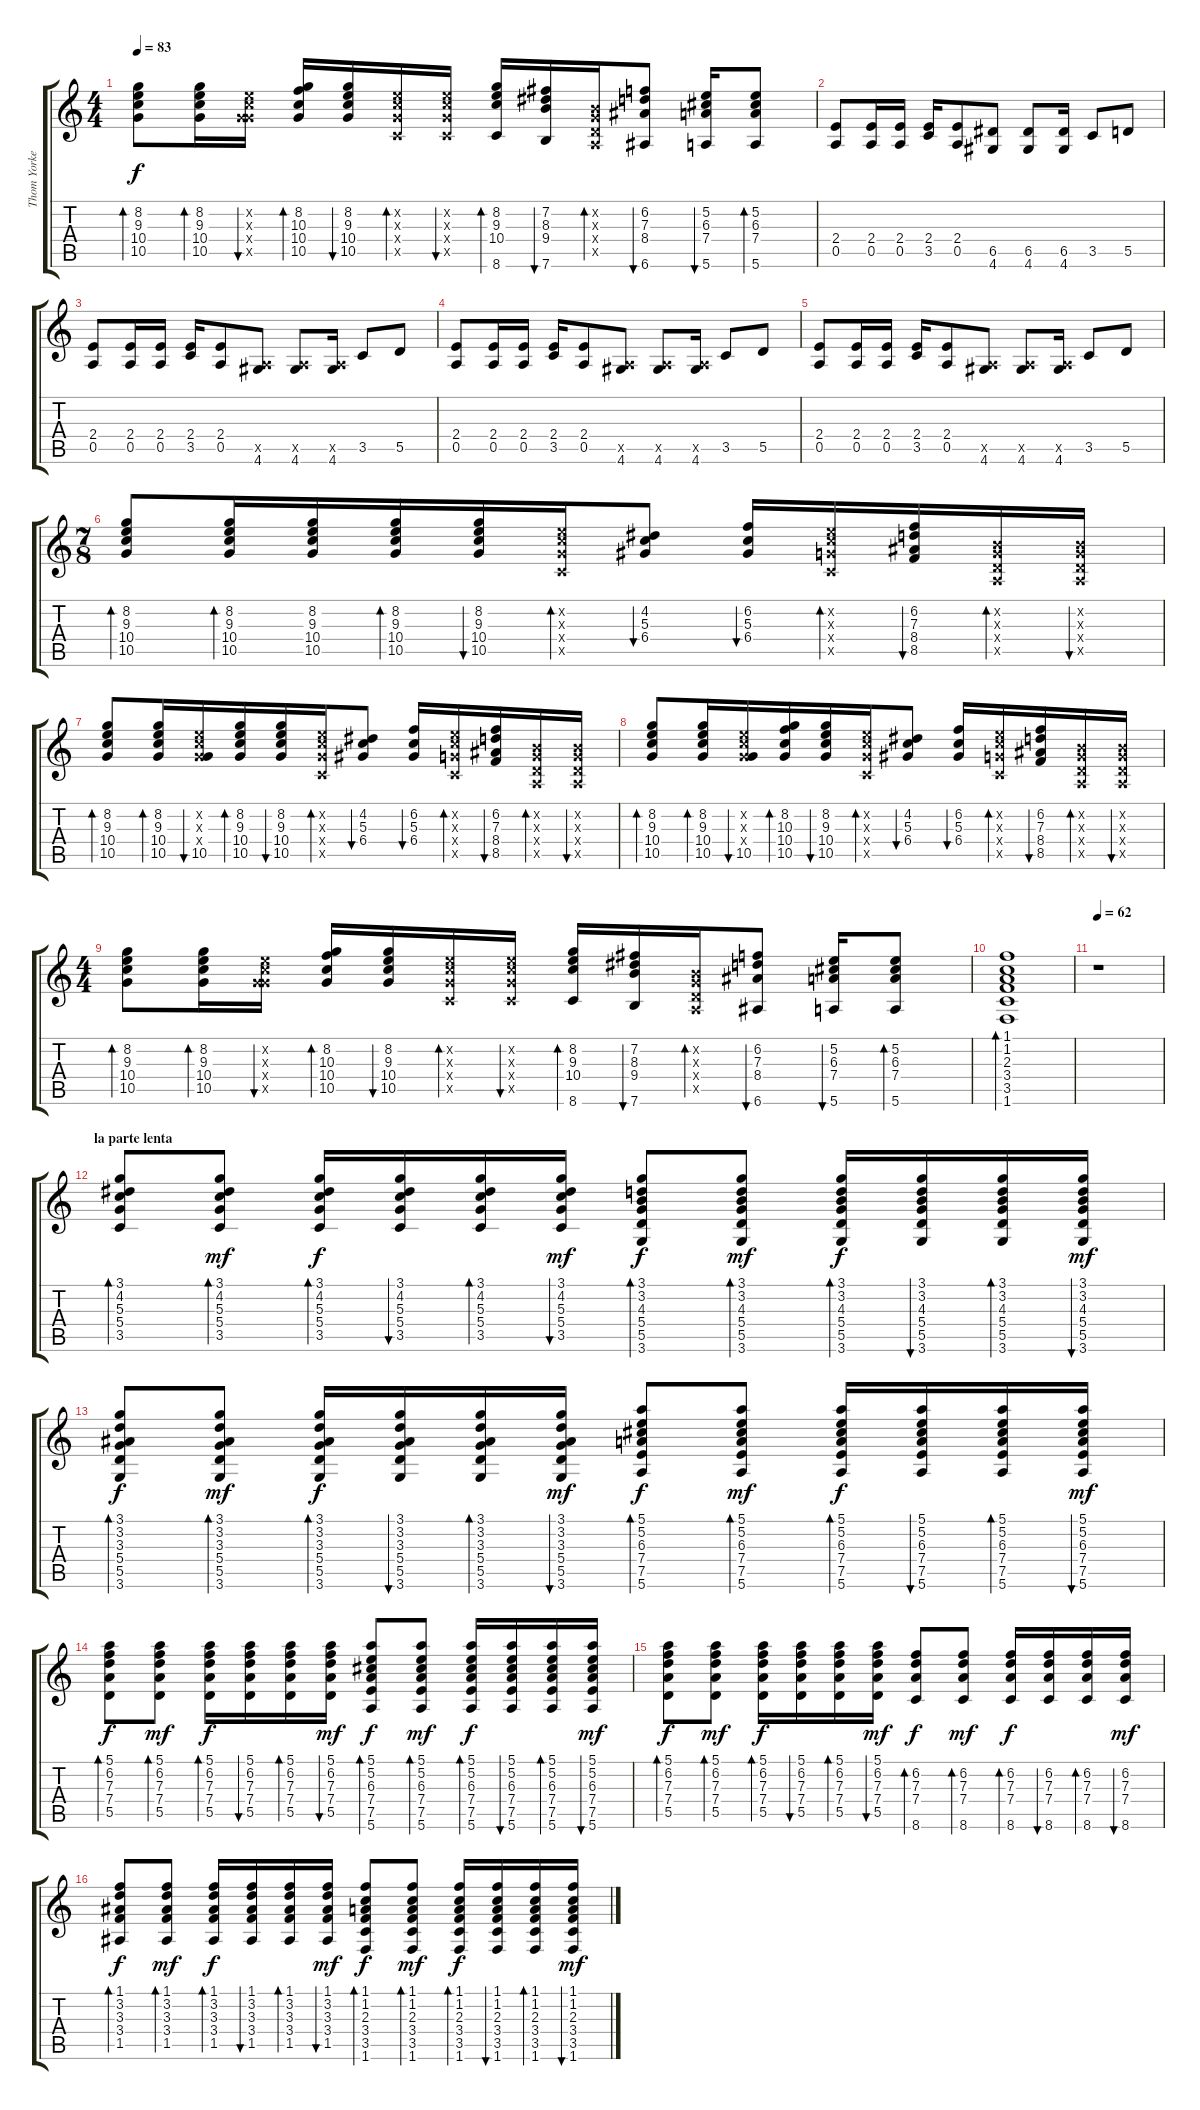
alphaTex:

\track ("Thom Yorke guitar" "Thom Yorke") {instrument acousticguitarsteel}
\staff {score tabs}
\tuning (E4 B3 G3 D3 A2 E2) {hide}
\ts (4 4)
\tempo 83
\clef g2
\ks c
(8.2 9.3 10.4 10.5).8{bd 30 dy f} (8.2 9.3 10.4 10.5).16{bd 30} (5.2{x} 5.3{x} 5.4{x} 10.5{x}).16{bu 30} (8.2 10.3 10.4 10.5).16{bd 30} (8.2 9.3 10.4 10.5).16{bu 30} (5.2{x} 5.3{x} 5.4{x} 3.5{x}).16{bd 30} (5.2{x} 5.3{x} 5.4{x} 3.5{x}).16{bu 30} (8.2 9.3 10.4 8.6).16{bd 30} (7.2 8.3 9.4 7.6).16{bu 30} (0.2{x} 0.3{x} 0.4{x} 0.5{x}).16{bd 30} (6.2 7.3 8.4 6.6).8{bu 30} (5.2 6.3 7.4 5.6).16{bu 30} (5.2 6.3 7.4 5.6).8{bd 30} |
(2.4 0.5).8 (2.4 0.5).16 (2.4 0.5).16 (2.4 3.5).16 (2.4 0.5).8 (6.5 4.6).8 (6.5 4.6).8 (6.5 4.6).16 3.5.8 5.5.8 |
(2.4 0.5).8 (2.4 0.5).16 (2.4 0.5).16 (2.4 3.5).16 (2.4 0.5).8 (0.5{x} 4.6).8 (0.5{x} 4.6).8 (0.5{x} 4.6).16 3.5.8 5.5.8 |
(2.4 0.5).8 (2.4 0.5).16 (2.4 0.5).16 (2.4 3.5).16 (2.4 0.5).8 (0.5{x} 4.6).8 (0.5{x} 4.6).8 (0.5{x} 4.6).16 3.5.8 5.5.8 |
(2.4 0.5).8 (2.4 0.5).16 (2.4 0.5).16 (2.4 3.5).16 (2.4 0.5).8 (0.5{x} 4.6).8 (0.5{x} 4.6).8 (0.5{x} 4.6).16 3.5.8 5.5.8 |
\ts (7 8)
(8.2 9.3 10.4 10.5).8{bd 30} (8.2 9.3 10.4 10.5).16{bd 30} (8.2 9.3 10.4 10.5).16 (8.2 9.3 10.4 10.5).16{bd 60} (8.2 9.3 10.4 10.5).16{bu 30} (5.2{x} 5.3{x} 5.4{x} 3.5{x}).16{bd 30} (4.2 5.3 6.4).8{bu 30} (6.2 5.3 6.4).16{bu 30} (5.2{x} 5.3{x} 5.4{x} 3.5{x}).16{bd 30} (6.2 7.3 8.4 8.5).16{bu 30} (0.2{x} 0.3{x} 0.4{x} 0.5{x}).16{bd 30} (0.2{x} 0.3{x} 0.4{x} 0.5{x}).16{bu 30} |
(8.2 9.3 10.4 10.5).8{bd 30} (8.2 9.3 10.4 10.5).16{bd 30} (5.2{x} 5.3{x} 5.4{x} 10.5).16{bu 30} (8.2 9.3 10.4 10.5).16{bd 30} (8.2 9.3 10.4 10.5).16{bu 30} (5.2{x} 5.3{x} 5.4{x} 3.5{x}).16{bd 30} (4.2 5.3 6.4).8{bu 30} (6.2 5.3 6.4).16{bu 30} (5.2{x} 5.3{x} 5.4{x} 3.5{x}).16{bd 30} (6.2 7.3 8.4 8.5).16{bu 30} (0.2{x} 0.3{x} 0.4{x} 0.5{x}).16{bd 30} (0.2{x} 0.3{x} 0.4{x} 0.5{x}).16{bu 30} |
(8.2 9.3 10.4 10.5).8{bd 30} (8.2 9.3 10.4 10.5).16{bd 30} (5.2{x} 5.3{x} 5.4{x} 10.5).16{bu 30} (8.2 10.3 10.4 10.5).16{bd 30} (8.2 9.3 10.4 10.5).16{bu 30} (5.2{x} 5.3{x} 5.4{x} 3.5{x}).16{bd 30} (4.2 5.3 6.4).8{bu 30} (6.2 5.3 6.4).16{bu 30} (5.2{x} 5.3{x} 5.4{x} 3.5{x}).16{bd 30} (6.2 7.3 8.4 8.5).16{bu 30} (0.2{x} 0.3{x} 0.4{x} 0.5{x}).16{bd 30} (0.2{x} 0.3{x} 0.4{x} 0.5{x}).16{bu 30} |
\ts (4 4)
(8.2 9.3 10.4 10.5).8{bd 30} (8.2 9.3 10.4 10.5).16{bd 30} (5.2{x} 5.3{x} 5.4{x} 10.5{x}).16{bu 30} (8.2 10.3 10.4 10.5).16{bd 30} (8.2 9.3 10.4 10.5).16{bu 30} (5.2{x} 5.3{x} 5.4{x} 3.5{x}).16{bd 30} (5.2{x} 5.3{x} 5.4{x} 3.5{x}).16{bu 30} (8.2 9.3 10.4 8.6).16{bd 30} (7.2 8.3 9.4 7.6).16{bu 30} (0.2{x} 0.3{x} 0.4{x} 0.5{x}).16{bd 30} (6.2 7.3 8.4 6.6).8{bu 30} (5.2 6.3 7.4 5.6).16{bu 30} (5.2 6.3 7.4 5.6).8{bd 30} |
(1.1 1.2 2.3 3.4 3.5 1.6).1{bd 30} |
\tempo 62
r.1 |
\section ("" "la parte lenta")
(3.1 4.2 5.3 5.4 3.5).8{bd 30 volume 7} (3.1 4.2 5.3 5.4 3.5).8{bd 30 dy mf} (3.1 4.2 5.3 5.4 3.5).16{bd 30 dy f} (3.1 4.2 5.3 5.4 3.5).16{bu 30} (3.1 4.2 5.3 5.4 3.5).16{bd 30} (3.1 4.2 5.3 5.4 3.5).16{bu 30 dy mf} (3.1 3.2 4.3 5.4 5.5 3.6).8{bd 30 dy f} (3.1 3.2 4.3 5.4 5.5 3.6).8{bd 30 dy mf} (3.1 3.2 4.3 5.4 5.5 3.6).16{bd 30 dy f} (3.1 3.2 4.3 5.4 5.5 3.6).16{bu 30} (3.1 3.2 4.3 5.4 5.5 3.6).16{bd 30} (3.1 3.2 4.3 5.4 5.5 3.6).16{bu 30 dy mf} |
(3.1 3.2 3.3 5.4 5.5 3.6).8{bd 30 dy f} (3.1 3.2 3.3 5.4 5.5 3.6).8{bd 30 dy mf} (3.1 3.2 3.3 5.4 5.5 3.6).16{bd 30 dy f} (3.1 3.2 3.3 5.4 5.5 3.6).16{bu 30} (3.1 3.2 3.3 5.4 5.5 3.6).16{bd 30} (3.1 3.2 3.3 5.4 5.5 3.6).16{bu 30 dy mf} (5.1 5.2 6.3 7.4 7.5 5.6).8{bd 30 dy f} (5.1 5.2 6.3 7.4 7.5 5.6).8{bd 30 dy mf} (5.1 5.2 6.3 7.4 7.5 5.6).16{bd 30 dy f} (5.1 5.2 6.3 7.4 7.5 5.6).16{bu 30} (5.1 5.2 6.3 7.4 7.5 5.6).16{bd 30} (5.1 5.2 6.3 7.4 7.5 5.6).16{bu 30 dy mf} |
(5.1 6.2 7.3 7.4 5.5).8{bd 30 dy f} (5.1 6.2 7.3 7.4 5.5).8{bd 30 dy mf} (5.1 6.2 7.3 7.4 5.5).16{bd 30 dy f} (5.1 6.2 7.3 7.4 5.5).16{bu 30} (5.1 6.2 7.3 7.4 5.5).16{bd 30} (5.1 6.2 7.3 7.4 5.5).16{bu 30 dy mf} (5.1 5.2 6.3 7.4 7.5 5.6).8{bd 30 dy f} (5.1 5.2 6.3 7.4 7.5 5.6).8{bd 30 dy mf} (5.1 5.2 6.3 7.4 7.5 5.6).16{bd 30 dy f} (5.1 5.2 6.3 7.4 7.5 5.6).16{bu 30} (5.1 5.2 6.3 7.4 7.5 5.6).16{bd 30} (5.1 5.2 6.3 7.4 7.5 5.6).16{bu 30 dy mf} |
(5.1 6.2 7.3 7.4 5.5).8{bd 30 dy f} (5.1 6.2 7.3 7.4 5.5).8{bd 30 dy mf} (5.1 6.2 7.3 7.4 5.5).16{bd 30 dy f} (5.1 6.2 7.3 7.4 5.5).16{bu 30} (5.1 6.2 7.3 7.4 5.5).16{bd 30} (5.1 6.2 7.3 7.4 5.5).16{bu 30 dy mf} (6.2 7.3 7.4 8.6).8{bd 30 dy f} (6.2 7.3 7.4 8.6).8{bd 30 dy mf} (6.2 7.3 7.4 8.6).16{bd 30 dy f} (6.2 7.3 7.4 8.6).16{bu 30} (6.2 7.3 7.4 8.6).16{bd 30} (6.2 7.3 7.4 8.6).16{bu 30 dy mf} |
(1.1 3.2 3.3 3.4 1.5).8{bd 30 dy f} (1.1 3.2 3.3 3.4 1.5).8{bd 30 dy mf} (1.1 3.2 3.3 3.4 1.5).16{bd 30 dy f} (1.1 3.2 3.3 3.4 1.5).16{bu 30} (1.1 3.2 3.3 3.4 1.5).16{bd 30} (1.1 3.2 3.3 3.4 1.5).16{bu 30 dy mf} (1.1 1.2 2.3 3.4 3.5 1.6).8{bd 30 dy f} (1.1 1.2 2.3 3.4 3.5 1.6).8{bd 30 dy mf} (1.1 1.2 2.3 3.4 3.5 1.6).16{bd 30 dy f} (1.1 1.2 2.3 3.4 3.5 1.6).16{bu 30} (1.1 1.2 2.3 3.4 3.5 1.6).16{bd 30} (1.1 1.2 2.3 3.4 3.5 1.6).16{bu 30 dy mf}
